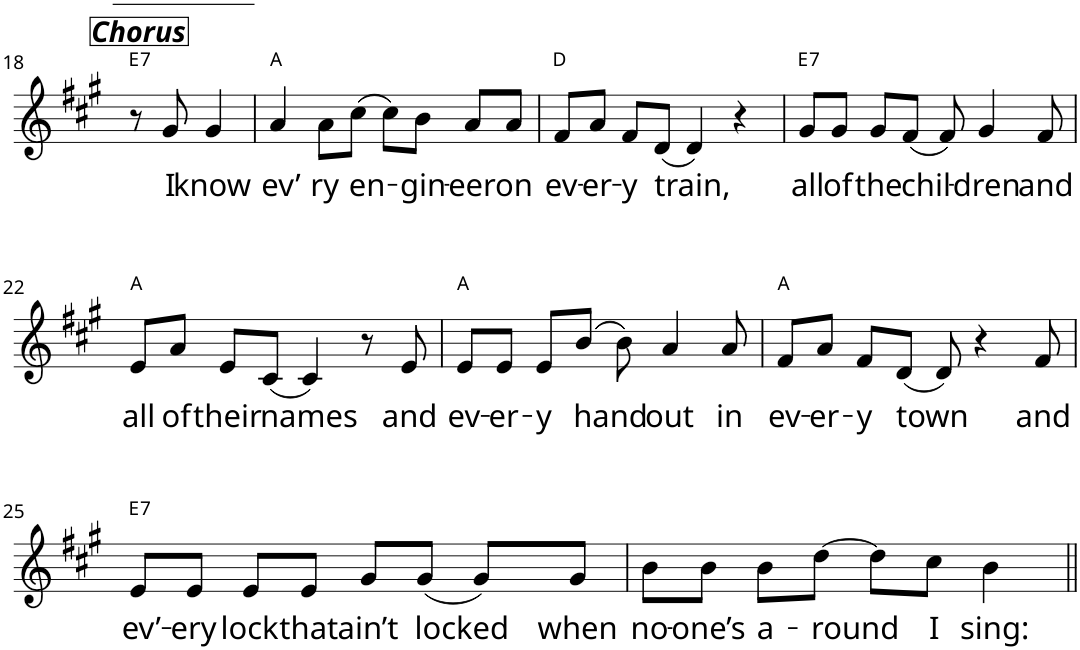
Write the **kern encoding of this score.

**kern	**text	**harte
*part1	*part1	*part1
*staff1	*staff1	*
*I"Midi_1	*	*
!!LO:PB:g=z
*clefG2	*	*
*k[f#c#g#]	*	*
*A:	*	*
*M4/4	*	*
*met(c)	*	*
=18	=18	=18
!LO:TX:a:Bi:t=Chorus	!	!LO:H:kt=7
8r	.	E:7
!	!LO:LY:b	!
8g#/	I	.
!	!LO:LY:b	!
4g#/	know	.
=19	=19	=19
!	!LO:LY:b	!
4a/	ev’	A:maj
!	!LO:LY:b	!
8a\L	ry	.
!	!LO:LY:b	!
(8cc#\J	en-	.
8cc#\L)	.	.
!	!LO:LY:b	!
8b\J	-gin-	.
!	!LO:LY:b	!
8a/L	-eer	.
!	!LO:LY:b	!
8a/J	on	.
=20	=20	=20
!	!LO:LY:b	!
8f#/L	ev-	D:maj
!	!LO:LY:b	!
8a/J	-er-	.
!	!LO:LY:b	!
8f#/L	-y	.
!	!LO:LY:b	!
(8d/J	train,	.
4d/)	.	.
4r	.	.
=21	=21	=21
!	!LO:LY:b	!LO:H:kt=7
8g#/L	all	E:7
!	!LO:LY:b	!
8g#/J	of	.
!	!LO:LY:b	!
8g#/L	the	.
!	!LO:LY:b	!
(8f#/J	chil-	.
8f#/)	.	.
!	!LO:LY:b	!
4g#/	-dren	.
!	!LO:LY:b	!
8f#/	and	.
!!LO:LB:g=z
=22	=22	=22
!	!LO:LY:b	!
8e/L	all	A:maj
!	!LO:LY:b	!
8a/J	of	.
!	!LO:LY:b	!
8e/L	their	.
!	!LO:LY:b	!
(8c#/J	names	.
4c#/)	.	.
8r	.	.
!	!LO:LY:b	!
8e/	and	.
=23	=23	=23
!	!LO:LY:b	!
8e/L	ev-	A:maj
!	!LO:LY:b	!
8e/J	-er-	.
!	!LO:LY:b	!
8e/L	-y	.
!	!LO:LY:b	!
(8b/J	hand	.
8b\)	.	.
!	!LO:LY:b	!
4a/	out	.
!	!LO:LY:b	!
8a/	in	.
=24	=24	=24
!	!LO:LY:b	!
8f#/L	ev-	A:maj
!	!LO:LY:b	!
8a/J	-er-	.
!	!LO:LY:b	!
8f#/L	-y	.
!	!LO:LY:b	!
(8d/J	town	.
8d/)	.	.
4r	.	.
!	!LO:LY:b	!
8f#/	and	.
!!LO:LB:g=z
=25	=25	=25
!	!LO:LY:b	!LO:H:kt=7
8e/L	ev’-	E:7
!	!LO:LY:b	!
8e/J	-ery	.
!	!LO:LY:b	!
8e/L	lock	.
!	!LO:LY:b	!
8e/J	that	.
!	!LO:LY:b	!
8g#/L	ain’t	.
!	!LO:LY:b	!
(8g#/J	locked	.
8g#/L)	.	.
!	!LO:LY:b	!
8g#/J	when	.
=26	=26	=26
!	!LO:LY:b	!
8b\L	no-	.
!	!LO:LY:b	!
8b\J	-one’s	.
!	!LO:LY:b	!
8b\L	a-	.
!	!LO:LY:b	!
[8dd\J	-round	.
8dd\L]	.	.
!	!LO:LY:b	!
8cc#\J	I	.
!	!LO:LY:b	!
4b\	sing:	.
=||	=||	=||
*-	*-	*-
